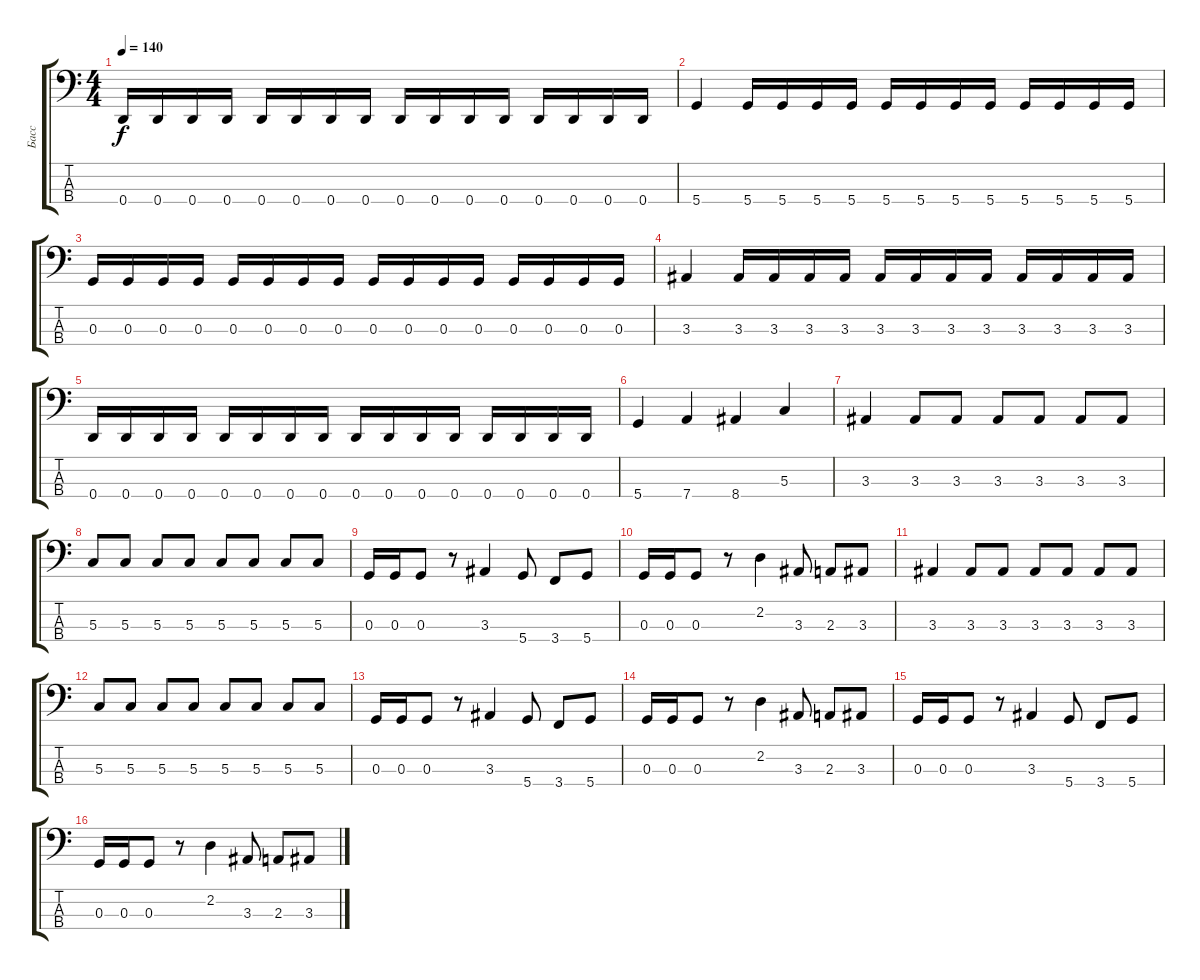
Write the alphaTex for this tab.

\track ("Басс" "Басс") {instrument electricbassfinger}
\staff {score tabs}
\tuning (F2 C2 G1 D1) {hide}
\ts (4 4)
\tempo 140
\clef f4
\ks c
0.4.16{dy f} 0.4.16 0.4.16 0.4.16 0.4.16 0.4.16 0.4.16 0.4.16 0.4.16 0.4.16 0.4.16 0.4.16 0.4.16 0.4.16 0.4.16 0.4.16 |
5.4.4 5.4.16 5.4.16 5.4.16 5.4.16 5.4.16 5.4.16 5.4.16 5.4.16 5.4.16 5.4.16 5.4.16 5.4.16 |
0.3.16 0.3.16 0.3.16 0.3.16 0.3.16 0.3.16 0.3.16 0.3.16 0.3.16 0.3.16 0.3.16 0.3.16 0.3.16 0.3.16 0.3.16 0.3.16 |
3.3.4 3.3.16 3.3.16 3.3.16 3.3.16 3.3.16 3.3.16 3.3.16 3.3.16 3.3.16 3.3.16 3.3.16 3.3.16 |
0.4.16 0.4.16 0.4.16 0.4.16 0.4.16 0.4.16 0.4.16 0.4.16 0.4.16 0.4.16 0.4.16 0.4.16 0.4.16 0.4.16 0.4.16 0.4.16 |
5.4.4 7.4.4 8.4.4 5.3.4 |
3.3.4 3.3.8 3.3.8 3.3.8 3.3.8 3.3.8 3.3.8 |
5.3.8 5.3.8 5.3.8 5.3.8 5.3.8 5.3.8 5.3.8 5.3.8 |
0.3.16 0.3.16 0.3.8 r.8 3.3.4 5.4.8 3.4.8 5.4.8 |
0.3.16 0.3.16 0.3.8 r.8 2.2.4 3.3.8 2.3.8 3.3.8 |
3.3.4 3.3.8 3.3.8 3.3.8 3.3.8 3.3.8 3.3.8 |
5.3.8 5.3.8 5.3.8 5.3.8 5.3.8 5.3.8 5.3.8 5.3.8 |
0.3.16 0.3.16 0.3.8 r.8 3.3.4 5.4.8 3.4.8 5.4.8 |
0.3.16 0.3.16 0.3.8 r.8 2.2.4 3.3.8 2.3.8 3.3.8 |
0.3.16 0.3.16 0.3.8 r.8 3.3.4 5.4.8 3.4.8 5.4.8 |
0.3.16 0.3.16 0.3.8 r.8 2.2.4 3.3.8 2.3.8 3.3.8
